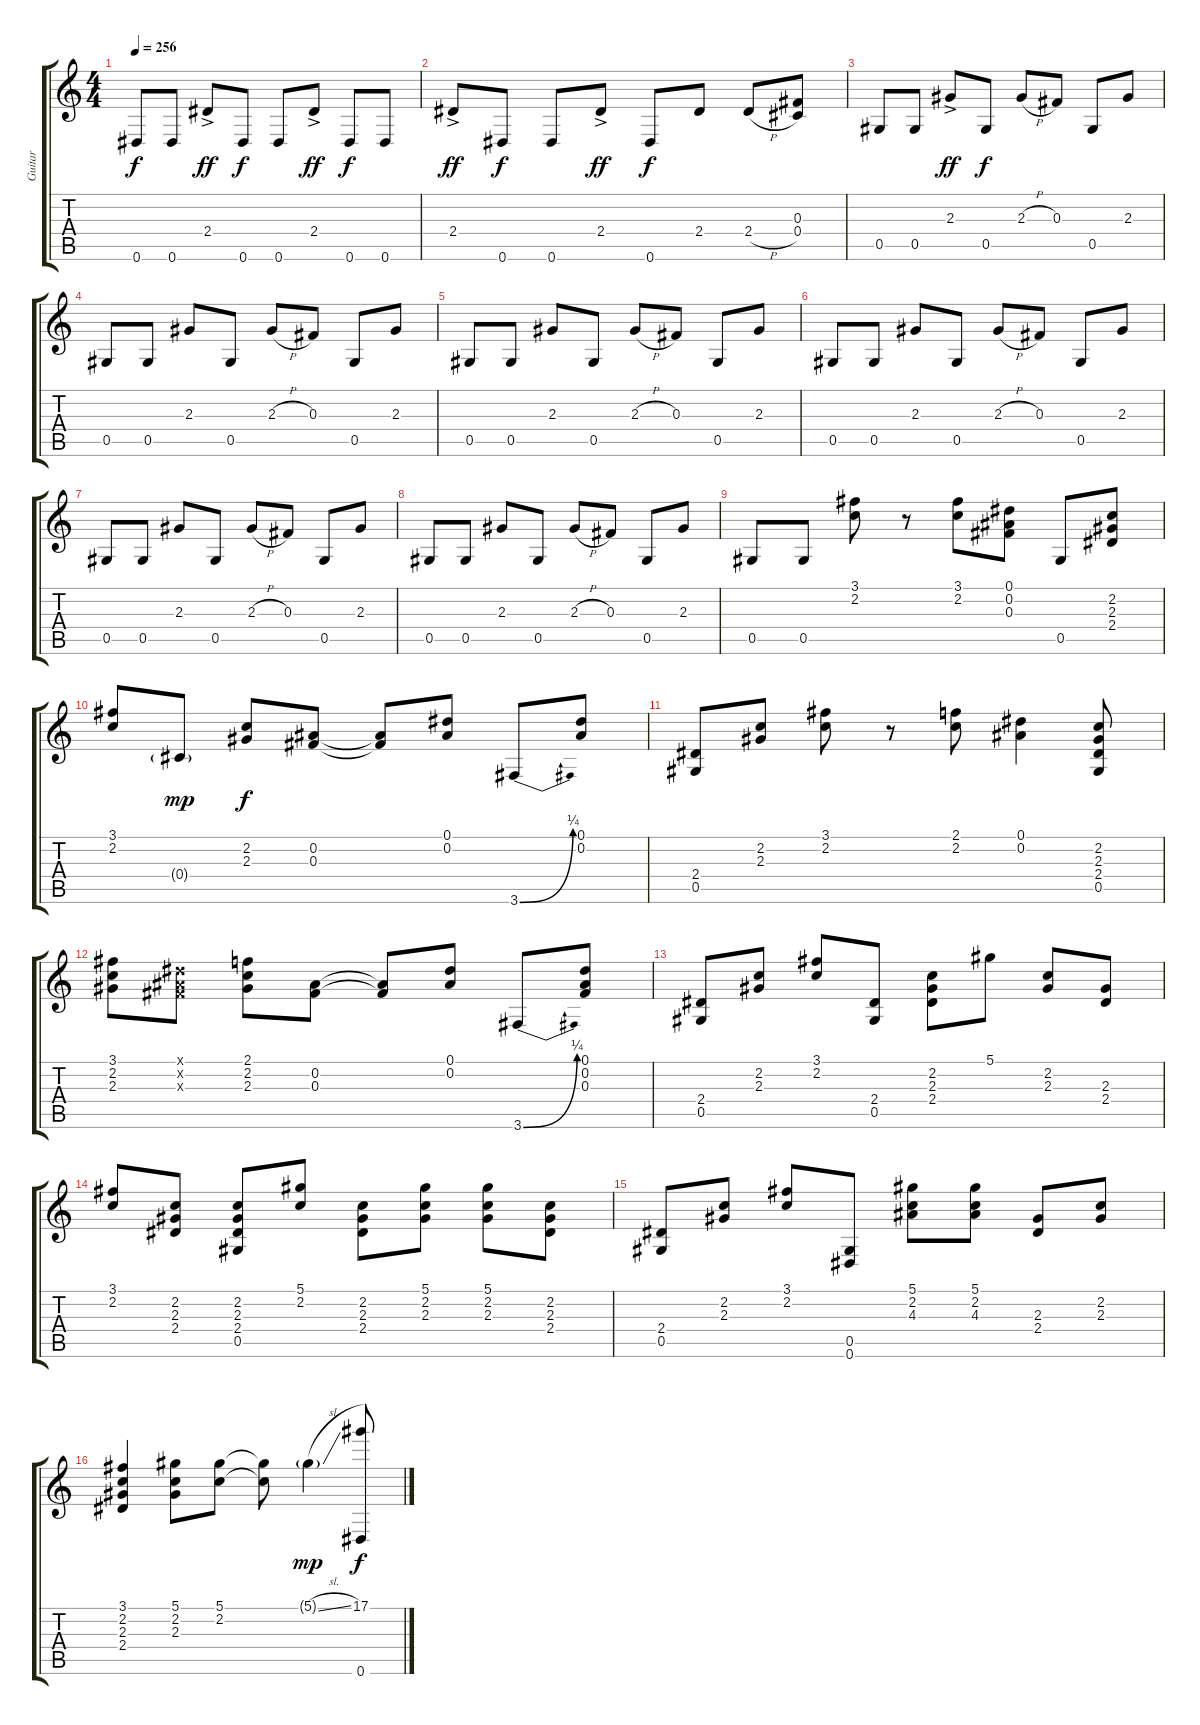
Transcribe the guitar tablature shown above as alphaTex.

\track ("Guitar" "Guitar") {instrument overdrivenguitar}
\staff {score tabs}
\tuning (Eb4 Bb3 Gb3 Db3 Ab2 Eb2) {hide}
\ts (4 4)
\tempo 256
\clef g2
\ks c
0.6.8{dy f} 0.6.8 2.4{ac}.8{dy ff} 0.6.8{dy f} 0.6.8 2.4{ac}.8{dy ff} 0.6.8{dy f} 0.6.8 |
2.4{ac}.8{dy ff} 0.6.8{dy f} 0.6.8 2.4{ac}.8{dy ff} 0.6.8{dy f} 2.4.8 2.4{h}.8 (0.3 0.4).8 |
0.5.8 0.5.8 2.3{ac}.8{dy ff} 0.5.8{dy f} 2.3{h}.8 0.3.8 0.5.8 2.3.8 |
0.5.8 0.5.8 2.3.8 0.5.8 2.3{h}.8 0.3.8 0.5.8 2.3.8 |
0.5.8 0.5.8 2.3.8 0.5.8 2.3{h}.8 0.3.8 0.5.8 2.3.8 |
0.5.8 0.5.8 2.3.8 0.5.8 2.3{h}.8 0.3.8 0.5.8 2.3.8 |
0.5.8 0.5.8 2.3.8 0.5.8 2.3{h}.8 0.3.8 0.5.8 2.3.8 |
0.5.8 0.5.8 2.3.8 0.5.8 2.3{h}.8 0.3.8 0.5.8 2.3.8 |
0.5.8 0.5.8 (3.1 2.2).8 r.8 (3.1 2.2).8 (0.1 0.2 0.3).8 0.5.8 (2.2 2.3 2.4).8 |
(3.1 2.2).8 0.4{g}.8{dy mp} (2.2 2.3).8{dy f} (0.2 0.3).8 (0.2{t} 0.3{t}).8 (0.1 0.2).8 3.6{be (bend 0 0 60 1)}.8 (0.1 0.2).8 |
(2.4 0.5).8 (2.2 2.3).8 (3.1 2.2).8 r.8 (2.1 2.2).8 (0.1 0.2).4 (2.2 2.3 2.4 0.5).8 |
(3.1 2.2 2.3).8 (0.1{x} 0.2{x} 0.3{x}).8 (2.1 2.2 2.3).8 (0.2 0.3).8 (0.2{t} 0.3{t}).8 (0.1 0.2).8 3.6{be (bend 0 0 60 1)}.8 (0.1 0.2 0.3).8 |
(2.4 0.5).8 (2.2 2.3).8 (3.1 2.2).8 (2.4 0.5).8 (2.2 2.3 2.4).8 5.1.8 (2.2 2.3).8 (2.3 2.4).8 |
(3.1 2.2).8 (2.2 2.3 2.4).8 (2.2 2.3 2.4 0.5).8 (5.1 2.2).8 (2.2 2.3 2.4).8 (5.1 2.2 2.3).8 (5.1 2.2 2.3).8 (2.2 2.3 2.4).8 |
(2.4 0.5).8 (2.2 2.3).8 (3.1 2.2).8 (0.5 0.6).8 (5.1 2.2 4.3).8 (5.1 2.2 4.3).8 (2.3 2.4).8 (2.2 2.3).8 |
(3.1 2.2 2.3 2.4).4 (5.1 2.2 2.3).8 (5.1 2.2).8 (5.1{t} 2.2{t}).8 5.1{sl g}.4{dy mp} (17.1 0.6).8{dy f}
